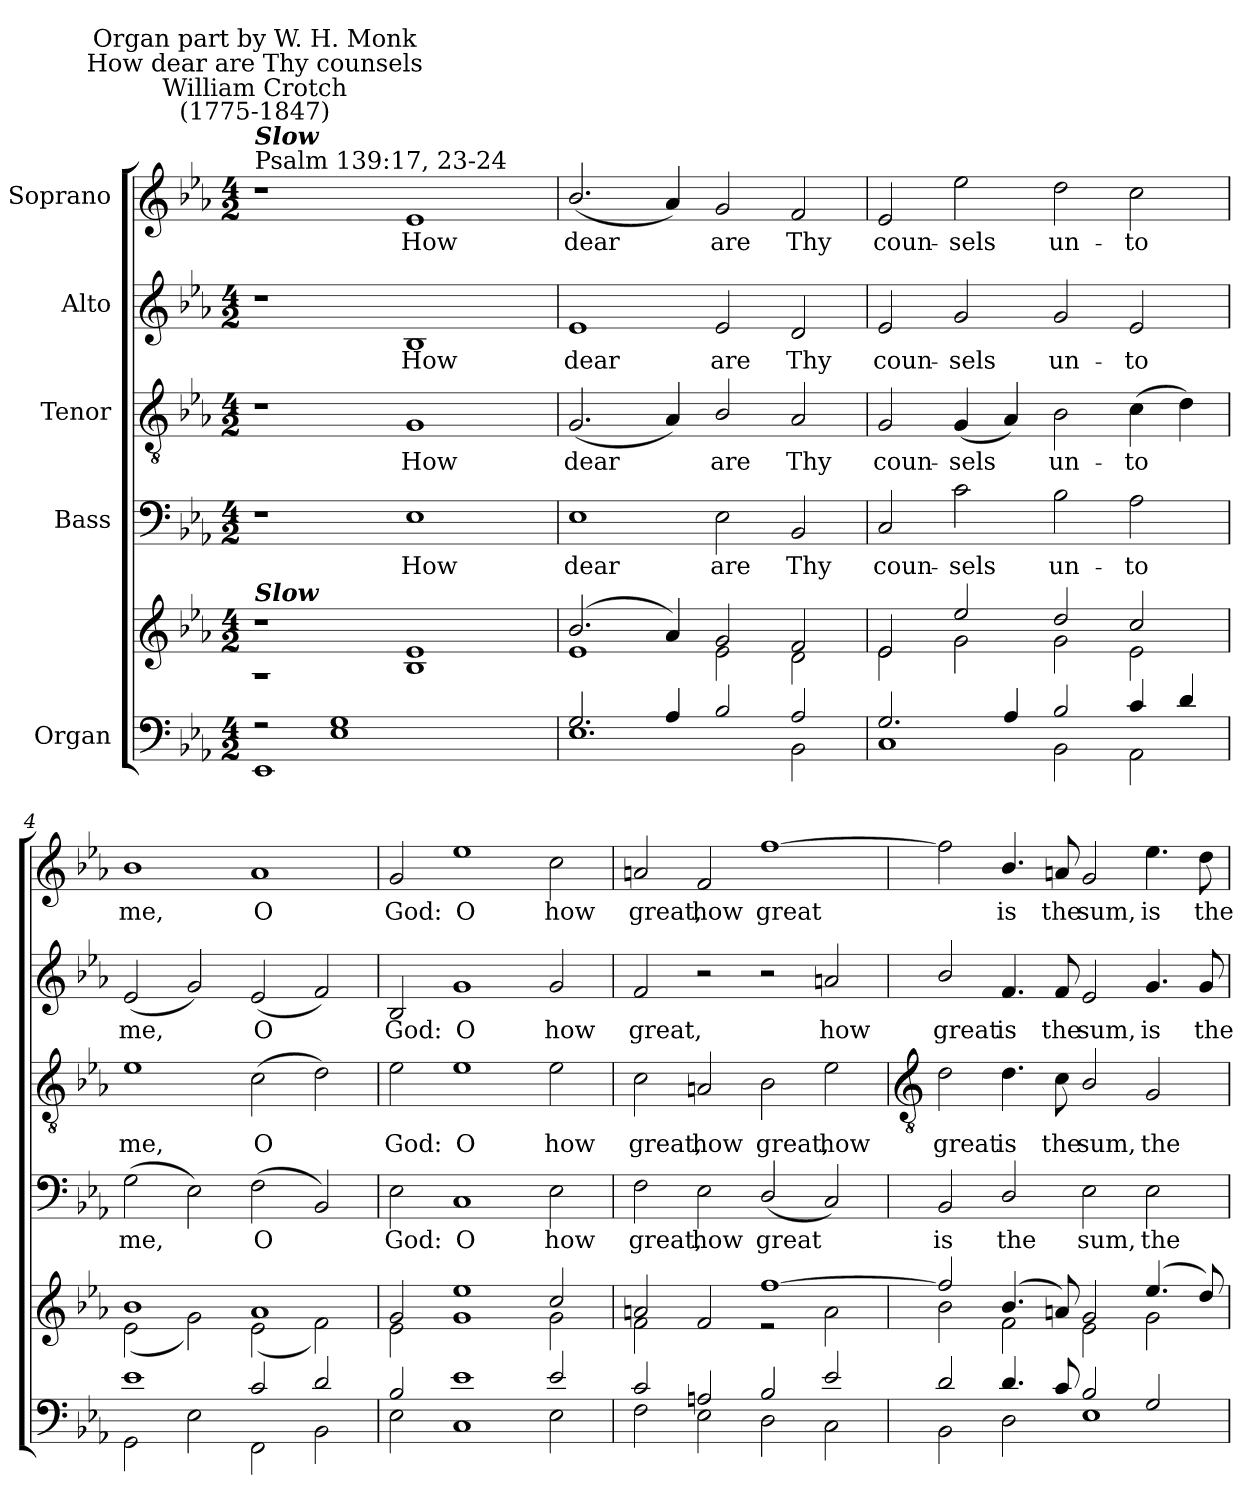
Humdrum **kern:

**kern	**kern	**kern	**text	**kern	**text	**kern	**text	**kern	**text
*part5	*part5	*part4	*part4	*part3	*part3	*part2	*part2	*part1	*part1
*staff6	*staff5	*staff4	*staff4	*staff3	*staff3	*staff2	*staff2	*staff1	*staff1
*I"Organ	*	*I"Bass	*	*I"Tenor	*	*I"Alto	*	*I"Soprano	*
*clefF4	*clefG2	*clefF4	*	*clefGv2	*	*clefG2	*	*clefG2	*
*k[b-e-a-]	*k[b-e-a-]	*k[b-e-a-]	*	*k[b-e-a-]	*	*k[b-e-a-]	*	*k[b-e-a-]	*
*E-:	*E-:	*E-:	*	*E-:	*	*E-:	*	*E-:	*
*M4/2	*M4/2	*M4/2	*	*M4/2	*	*M4/2	*	*M4/2	*
=1	=1	=1	=1	=1	=1	=1	=1	=1	=1
*^	*^	*	*	*	*	*	*	*	*
!	!	!	!	!	!	!	!	!	!	!LO:TX:a:t=Psalm 139&colon;17, 23-24	!
!	!	!	!	!	!	!	!	!	!	!LO:TX:a:Bi:t=Slow	!
!	!	!	!	!	!	!	!	!	!	!LO:TX:a:cj:t=William Crotch\n(1775-1847)	!
!	!	!	!	!	!	!	!	!	!	!LO:TX:a:cj:t=How dear are Thy counsels	!
!	!	!	!	!	!	!	!	!	!	!LO:TX:a:cj:t=Organ part by W. H. Monk	!
!	!	!LO:TX:a:Bi:t=Slow	!	!	!	!	!	!	!	!	!
2r	1EE-\	1r	1r	1r	.	1r	.	1r	.	1r	.
1E-/ 1G/	.	.	.	.	.	.	.	.	.	.	.
!	!	!	!	!	!LO:LY:b	!	!LO:LY:b	!	!LO:LY:b	!	!LO:LY:b
.	1ryy	1e-/	1B-\	1E-	How	1G	How	1B-	How	1e-	How
2ryy	.	.	.	.	.	.	.	.	.	.	.
=2	=2	=2	=2	=2	=2	=2	=2	=2	=2	=2	=2
!	!	!	!	!	!LO:LY:b	!	!LO:LY:b	!	!LO:LY:b	!	!LO:LY:b
2.G/	1.E-\	(>2.b-/	1e-\	1E-	dear	(<2.G	dear	1e-	dear	(<2.b-/	dear
4A-/	.	4a-/)	.	.	.	4A-)	.	.	.	4a-)	.
!	!	!	!	!	!LO:LY:b	!	!LO:LY:b	!	!LO:LY:b	!	!LO:LY:b
2B-/	.	2g/	2e-\	2E-	are	2B-/	are	2e-	are	2g	are
!	!	!	!	!	!LO:LY:b	!	!LO:LY:b	!	!LO:LY:b	!	!LO:LY:b
2A-/	2BB-\	2f/	2d\	2BB-	Thy	2A-	Thy	2d	Thy	2f	Thy
=3	=3	=3	=3	=3	=3	=3	=3	=3	=3	=3	=3
!	!	!	!	!	!LO:LY:b	!	!LO:LY:b	!	!LO:LY:b	!	!LO:LY:b
2.G/	1C\	2e-/	2e-\	2C	coun-	2G	coun-	2e-	coun-	2e-	coun-
!	!	!	!	!	!LO:LY:b	!	!LO:LY:b	!	!LO:LY:b	!	!LO:LY:b
.	.	2ee-/	2g\	2c	-sels	(<4G	-sels	2g	-sels	2ee-	-sels
4A-/	.	.	.	.	.	4A-)	.	.	.	.	.
!	!	!	!	!	!LO:LY:b	!	!LO:LY:b	!	!LO:LY:b	!	!LO:LY:b
2B-/	2BB-\	2dd/	2g\	2B-	un-	2B-	un-	2g	un-	2dd	un-
!	!	!	!	!	!LO:LY:b	!	!LO:LY:b	!	!LO:LY:b	!	!LO:LY:b
4c/	2AA-\	2cc/	2e-\	2A-	-to	(>4c	-to	2e-	-to	2cc	-to
4d/	.	.	.	.	.	4d)	.	.	.	.	.
=4	=4	=4	=4	=4	=4	=4	=4	=4	=4	=4	=4
!	!	!	!	!	!LO:LY:b	!	!LO:LY:b	!	!LO:LY:b	!	!LO:LY:b
1e-/	2GG\	1b-/	(<2e-\	(>2G	me,	1e-	me,	(<2e-	me,	1b-	me,
.	2E-\	.	2g\)	2E-)	.	.	.	2g)	.	.	.
!	!	!	!	!	!LO:LY:b	!	!LO:LY:b	!	!LO:LY:b	!	!LO:LY:b
2c/	2FF\	1a-/	(<2e-\	(2F	O	(>2c	O	(<2e-	O	1a-	O
2d/	2BB-\	.	2f\)	2BB-)	.	2d)	.	2f)	.	.	.
=5	=5	=5	=5	=5	=5	=5	=5	=5	=5	=5	=5
!	!	!	!	!	!LO:LY:b	!	!LO:LY:b	!	!LO:LY:b	!	!LO:LY:b
2B-/	2E-\	2g/	2e-\	2E-	God:	2e-	God:	2B-	God:	2g	God:
!	!	!	!	!	!LO:LY:b	!	!LO:LY:b	!	!LO:LY:b	!	!LO:LY:b
1e-/	1C\	1ee-/	1g\	1C	O	1e-	O	1g	O	1ee-	O
!	!	!	!	!	!LO:LY:b	!	!LO:LY:b	!	!LO:LY:b	!	!LO:LY:b
2e-/	2E-\	2cc/	2g\	2E-	how	2e-	how	2g	how	2cc	how
=6	=6	=6	=6	=6	=6	=6	=6	=6	=6	=6	=6
!	!	!	!	!	!LO:LY:b	!	!LO:LY:b	!	!LO:LY:b	!	!LO:LY:b
2c/	2F\	2an/	2f\	2F	great,	2c	great,	2f	great,	2an	great,
!	!	!	!	!	!LO:LY:b	!	!LO:LY:b	!	!	!	!LO:LY:b
2An/	2E-\	2f/	2ryy	2E-	how	2An	how	2r	.	2f	how
!	!	!	!	!	!LO:LY:b	!	!LO:LY:b	!	!	!	!LO:LY:b
2B-/	2D\	[1ff/	2r	(<2D/	great	2B-	great,	2r	.	[1ff	great
!	!	!	!	!	!	!	!LO:LY:b	!	!LO:LY:b	!	!
2e-/	2C\	.	2a\	2C)	.	2e-	how	2an	how	.	.
!!LO:LB:g=z
=7	=7	=7	=7	=7	=7	=7	=7	=7	=7	=7	=7
*	*	*	*	*	*	*clefGv2	*	*	*	*	*
!	!	!	!	!	!LO:LY:b	!	!LO:LY:b	!	!LO:LY:b	!	!
2d/	2BB-\	2ff/]	2b-\	2BB-	is	2d	great	2b-/	great	2ff]	.
!	!	!	!	!	!LO:LY:b	!	!LO:LY:b	!	!LO:LY:b	!	!LO:LY:b
4.d/	2D\	(>4.b-/	2f\	2D/	the	4.d	is	4.f	is	4.b-/	is
!	!	!	!	!	!	!	!LO:LY:b	!	!LO:LY:b	!	!LO:LY:b
8c/	.	8an/)	.	.	.	8c	the	8f	the	8an	the
!	!	!	!	!	!LO:LY:b	!	!LO:LY:b	!	!LO:LY:b	!	!LO:LY:b
2B-/	1E-\	2g/	2e-\	2E-	sum,	2B-/	sum,	2e-	sum,	2g	sum,
!	!	!	!	!	!LO:LY:b	!	!LO:LY:b	!	!LO:LY:b	!	!LO:LY:b
2G/	.	(>4.ee-/	2g\	2E-	the	2G/	the	4.g	is	4.ee-	is
!	!	!	!	!	!	!	!	!	!LO:LY:b	!	!LO:LY:b
.	.	8dd/)	.	.	.	.	.	8g	the	8dd	the
*v	*v	*	*	*	*	*	*	*	*	*	*
*	*v	*v	*	*	*	*	*	*	*	*
=	=	=	=	=	=	=	=	=	=
*-	*-	*-	*-	*-	*-	*-	*-	*-	*-
